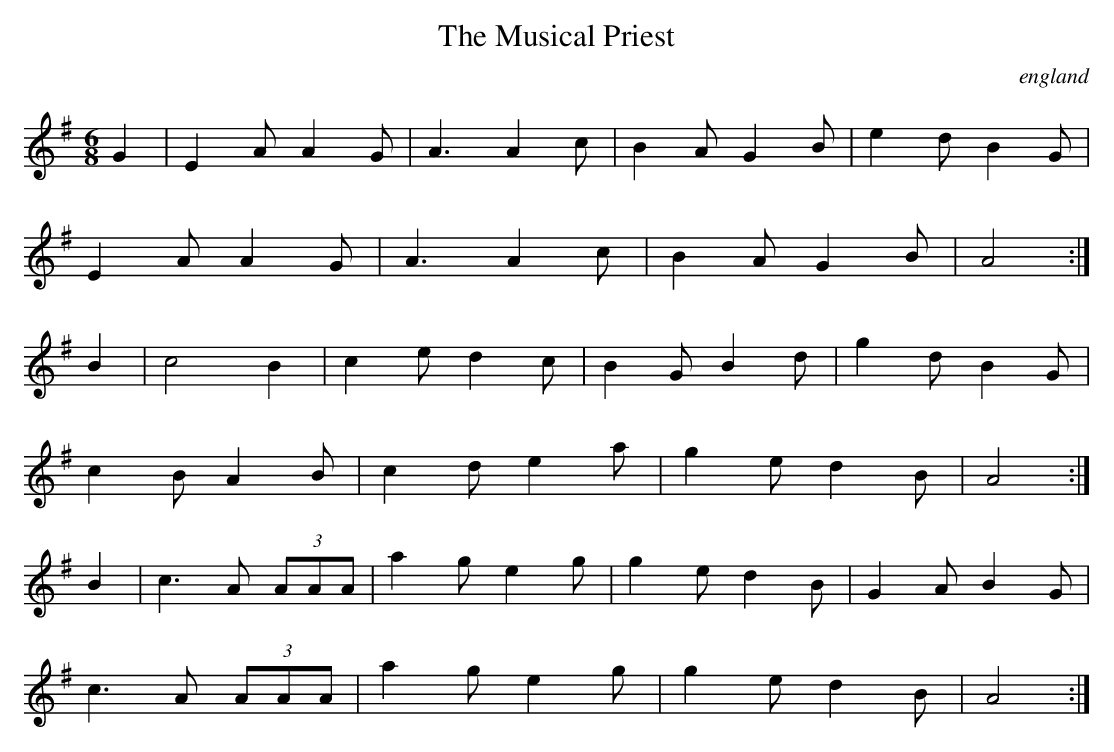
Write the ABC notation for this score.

X:1
T:Musical Priest, The
O:england
M:6/8
L:1/8
K:G
G2|E2A A2G|A3 A2c|B2A G2B|e2d B2G|
E2A A2G|A3 A2c|B2A G2B|A4:|
B2|c4B2|c2e d2c|B2G B2d|g2d B2G|
c2B A2B|c2d e2a|g2e d2B|A4:|
B2|c3 A (3AAA|a2g e2g|g2e d2B|G2A B2G|
c3 A (3AAA|a2g e2g|g2e d2B|A4:|
